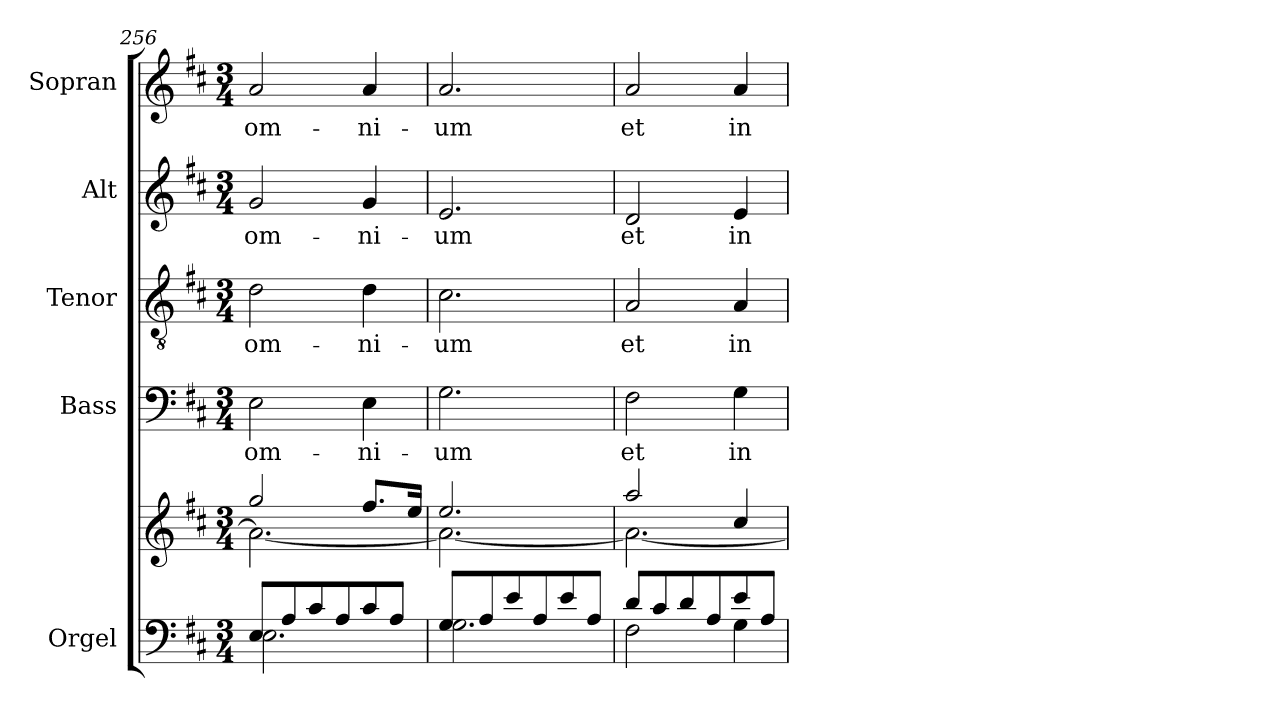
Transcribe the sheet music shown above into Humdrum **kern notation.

**kern	**kern	**kern	**text	**kern	**text	**kern	**text	**kern	**text
*part5	*part5	*part4	*part4	*part3	*part3	*part2	*part2	*part1	*part1
*staff6	*staff5	*staff4	*staff4	*staff3	*staff3	*staff2	*staff2	*staff1	*staff1
*I"Orgel	*	*I"Bass	*	*I"Tenor	*	*I"Alt	*	*I"Sopran	*
*I'Org.	*	*I'B	*	*I'T	*	*I'A	*	*I'S	*
*clefF4	*clefG2	*clefF4	*	*clefGv2	*	*clefG2	*	*clefG2	*
*k[f#c#]	*k[f#c#]	*k[f#c#]	*	*k[f#c#]	*	*k[f#c#]	*	*k[f#c#]	*
*D:	*D:	*D:	*	*D:	*	*D:	*	*D:	*
*M3/4	*M3/4	*M3/4	*	*M3/4	*	*M3/4	*	*M3/4	*
=256	=256	=256	=256	=256	=256	=256	=256	=256	=256
*^	*^	*	*	*	*	*	*	*	*
!	!	!	!	!	!LO:LY:b	!	!LO:LY:b	!	!LO:LY:b	!	!LO:LY:b
8E/L	2.E\	2gg/	2.a\_	2E\	om-	2d\	om-	2g/	om-	2a/	om-
8A/	.	.	.	.	.	.	.	.	.	.	.
8c#/	.	.	.	.	.	.	.	.	.	.	.
8A/	.	.	.	.	.	.	.	.	.	.	.
!	!	!	!	!	!LO:LY:b	!	!LO:LY:b	!	!LO:LY:b	!	!LO:LY:b
8c#/	.	8.ff#/L	.	4E\	-ni-	4d\	-ni-	4g/	-ni-	4a/	-ni-
8A/J	.	.	.	.	.	.	.	.	.	.	.
.	.	16ee/Jk	.	.	.	.	.	.	.	.	.
=257	=257	=257	=257	=257	=257	=257	=257	=257	=257	=257	=257
!	!	!	!	!	!LO:LY:b	!	!LO:LY:b	!	!LO:LY:b	!	!LO:LY:b
8G/L	2.G\	2.ee/	2.a\_	2.G\	-um	2.c#\	-um	2.e/	-um	2.a/	-um
8A/	.	.	.	.	.	.	.	.	.	.	.
8e/	.	.	.	.	.	.	.	.	.	.	.
8A/	.	.	.	.	.	.	.	.	.	.	.
8e/	.	.	.	.	.	.	.	.	.	.	.
8A/J	.	.	.	.	.	.	.	.	.	.	.
!!LO:LB:g=z
=258	=258	=258	=258	=258	=258	=258	=258	=258	=258	=258	=258
!	!	!	!	!	!LO:LY:b	!	!LO:LY:b	!	!LO:LY:b	!	!LO:LY:b
8d/L	2F#\	2aa/	2.a\_	2F#\	et	2A/	et	2d/	et	2a/	et
8c#/	.	.	.	.	.	.	.	.	.	.	.
8d/	.	.	.	.	.	.	.	.	.	.	.
8A/	.	.	.	.	.	.	.	.	.	.	.
!	!	!	!	!	!LO:LY:b	!	!LO:LY:b	!	!LO:LY:b	!	!LO:LY:b
8e/	4G\	4cc#/	.	4G\	in-	4A/	in-	4e/	in-	4a/	in-
8A/J	.	.	.	.	.	.	.	.	.	.	.
*v	*v	*	*	*	*	*	*	*	*	*	*
*	*v	*v	*	*	*	*	*	*	*	*
=	=	=	=	=	=	=	=	=	=
*-	*-	*-	*-	*-	*-	*-	*-	*-	*-
